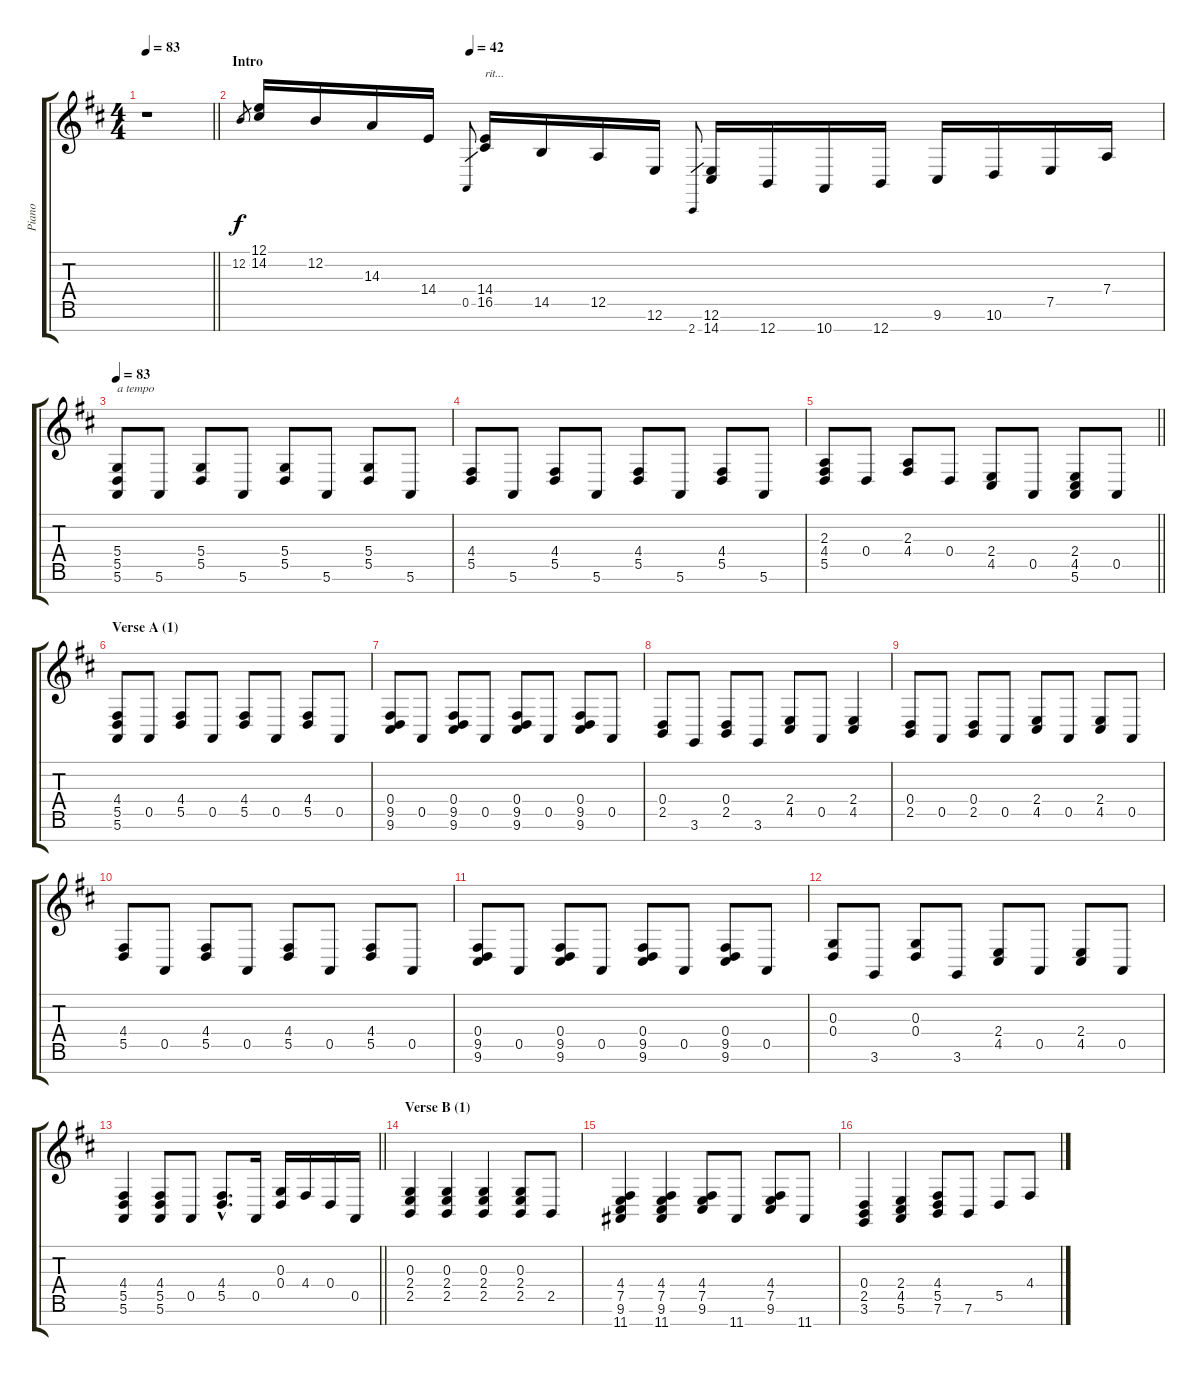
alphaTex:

\track ("Piano" "Piano") {instrument brightacousticpiano}
\staff {score tabs}
\tuning (E4 B3 G3 D3 A2 E2 B1) {hide}
\ts (4 4)
\tempo 83
\clef g2
\barLineRight lightlight
\ks d
r.1{dy f instrument brightacousticpiano} |
\section ("" "Intro")
\tempo (42 0.25)
12.2.8{gr} (12.1 14.2).16 12.2.16 14.3.16 14.4.16 0.5.8{gr} (14.4 16.5).16{txt "rit..."} 14.5.16 12.5.16 12.6.16 2.7.8{gr} (12.6 14.7).16 12.7.16 10.7.16 12.7.16 9.6.16 10.6.16 7.5.16 7.4.16 |
\tempo 83
(5.4 5.5 5.6).8{txt "a tempo"} 5.6.8 (5.4 5.5).8 5.6.8 (5.4 5.5).8 5.6.8 (5.4 5.5).8 5.6.8 |
(4.4 5.5).8 5.6.8 (4.4 5.5).8 5.6.8 (4.4 5.5).8 5.6.8 (4.4 5.5).8 5.6.8 |
\barLineRight lightlight
(2.3 4.4 5.5).8 0.4.8 (2.3 4.4).8 0.4.8 (2.4 4.5).8 0.5.8 (2.4 4.5 5.6).8 0.5.8 |
\section ("" "Verse A (1)")
(4.4 5.5 5.6).8 0.5.8 (4.4 5.5).8 0.5.8 (4.4 5.5).8 0.5.8 (4.4 5.5).8 0.5.8 |
(0.4 9.5 9.6).8 0.5.8 (0.4 9.5 9.6).8 0.5.8 (0.4 9.5 9.6).8 0.5.8 (0.4 9.5 9.6).8 0.5.8 |
(0.4 2.5).8 3.6.8 (0.4 2.5).8 3.6.8 (2.4 4.5).8 0.5.8 (2.4 4.5).4 |
(0.4 2.5).8 0.5.8 (0.4 2.5).8 0.5.8 (2.4 4.5).8 0.5.8 (2.4 4.5).8 0.5.8 |
(4.4 5.5).8 0.5.8 (4.4 5.5).8 0.5.8 (4.4 5.5).8 0.5.8 (4.4 5.5).8 0.5.8 |
(0.4 9.5 9.6).8 0.5.8 (0.4 9.5 9.6).8 0.5.8 (0.4 9.5 9.6).8 0.5.8 (0.4 9.5 9.6).8 0.5.8 |
(0.3 0.4).8 3.6.8 (0.3 0.4).8 3.6.8 (2.4 4.5).8 0.5.8 (2.4 4.5).8 0.5.8 |
\barLineRight lightlight
(4.4 5.5 5.6).4 (4.4 5.5 5.6).8 0.5.8 (4.4{hac} 5.5{hac}).8{d} 0.5.16 (0.3 0.4).16 4.4.16 0.4.16 0.5.16 |
\section ("" "Verse B (1)")
(0.3 2.4 2.5).4 (0.3 2.4 2.5).4 (0.3 2.4 2.5).4 (0.3 2.4 2.5).8 2.5.8 |
(4.4 7.5 9.6 11.7).4 (4.4 7.5 9.6 11.7).4 (4.4 7.5 9.6).8 11.7.8 (4.4 7.5 9.6).8 11.7.8 |
(0.4 2.5 3.6).4 (2.4 4.5 5.6).4 (4.4 5.5 7.6).8 7.6.8 5.5.8 4.4.8
